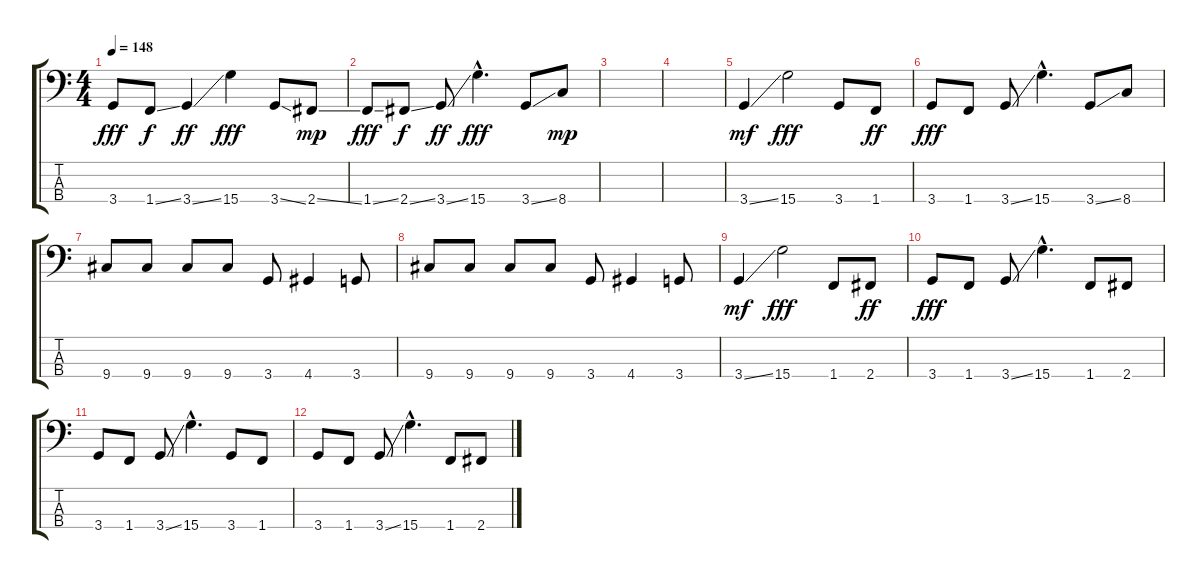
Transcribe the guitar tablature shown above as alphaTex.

\track "" {instrument electricbassfinger}
\staff {score tabs}
\tuning (G2 D2 A1 E1) {hide}
\ts (4 4)
\tempo 148
\clef f4
\ks c
3.4.8{dy fff} 1.4{ss}.8{dy f} 3.4{ss}.4{dy ff} 15.4.4{dy fff} 3.4{ss}.8 2.4{ss}.8{dy mp} |
1.4{ss}.8{dy fff} 2.4{ss}.8{dy f} 3.4{ss}.8{dy ff} 15.4{hac}.4{d dy fff} 3.4{ss}.8 8.4.8{dy mp} |
|
|
3.4{ss}.4{dy mf} 15.4.2{dy fff} 3.4.8 1.4.8{dy ff} |
3.4.8{dy fff} 1.4.8 3.4{ss}.8 15.4{hac}.4{d} 3.4{ss}.8 8.4.8 |
9.4.8 9.4.8 9.4.8 9.4.8 3.4.8 4.4.4 3.4.8 |
9.4.8 9.4.8 9.4.8 9.4.8 3.4.8 4.4.4 3.4.8 |
3.4{ss}.4{dy mf} 15.4.2{dy fff} 1.4.8 2.4.8{dy ff} |
3.4.8{dy fff} 1.4.8 3.4{ss}.8 15.4{hac}.4{d} 1.4.8 2.4.8 |
3.4.8 1.4.8 3.4{ss}.8 15.4{hac}.4{d} 3.4.8 1.4.8 |
3.4.8 1.4.8 3.4{ss}.8 15.4{hac}.4{d} 1.4.8 2.4.8
